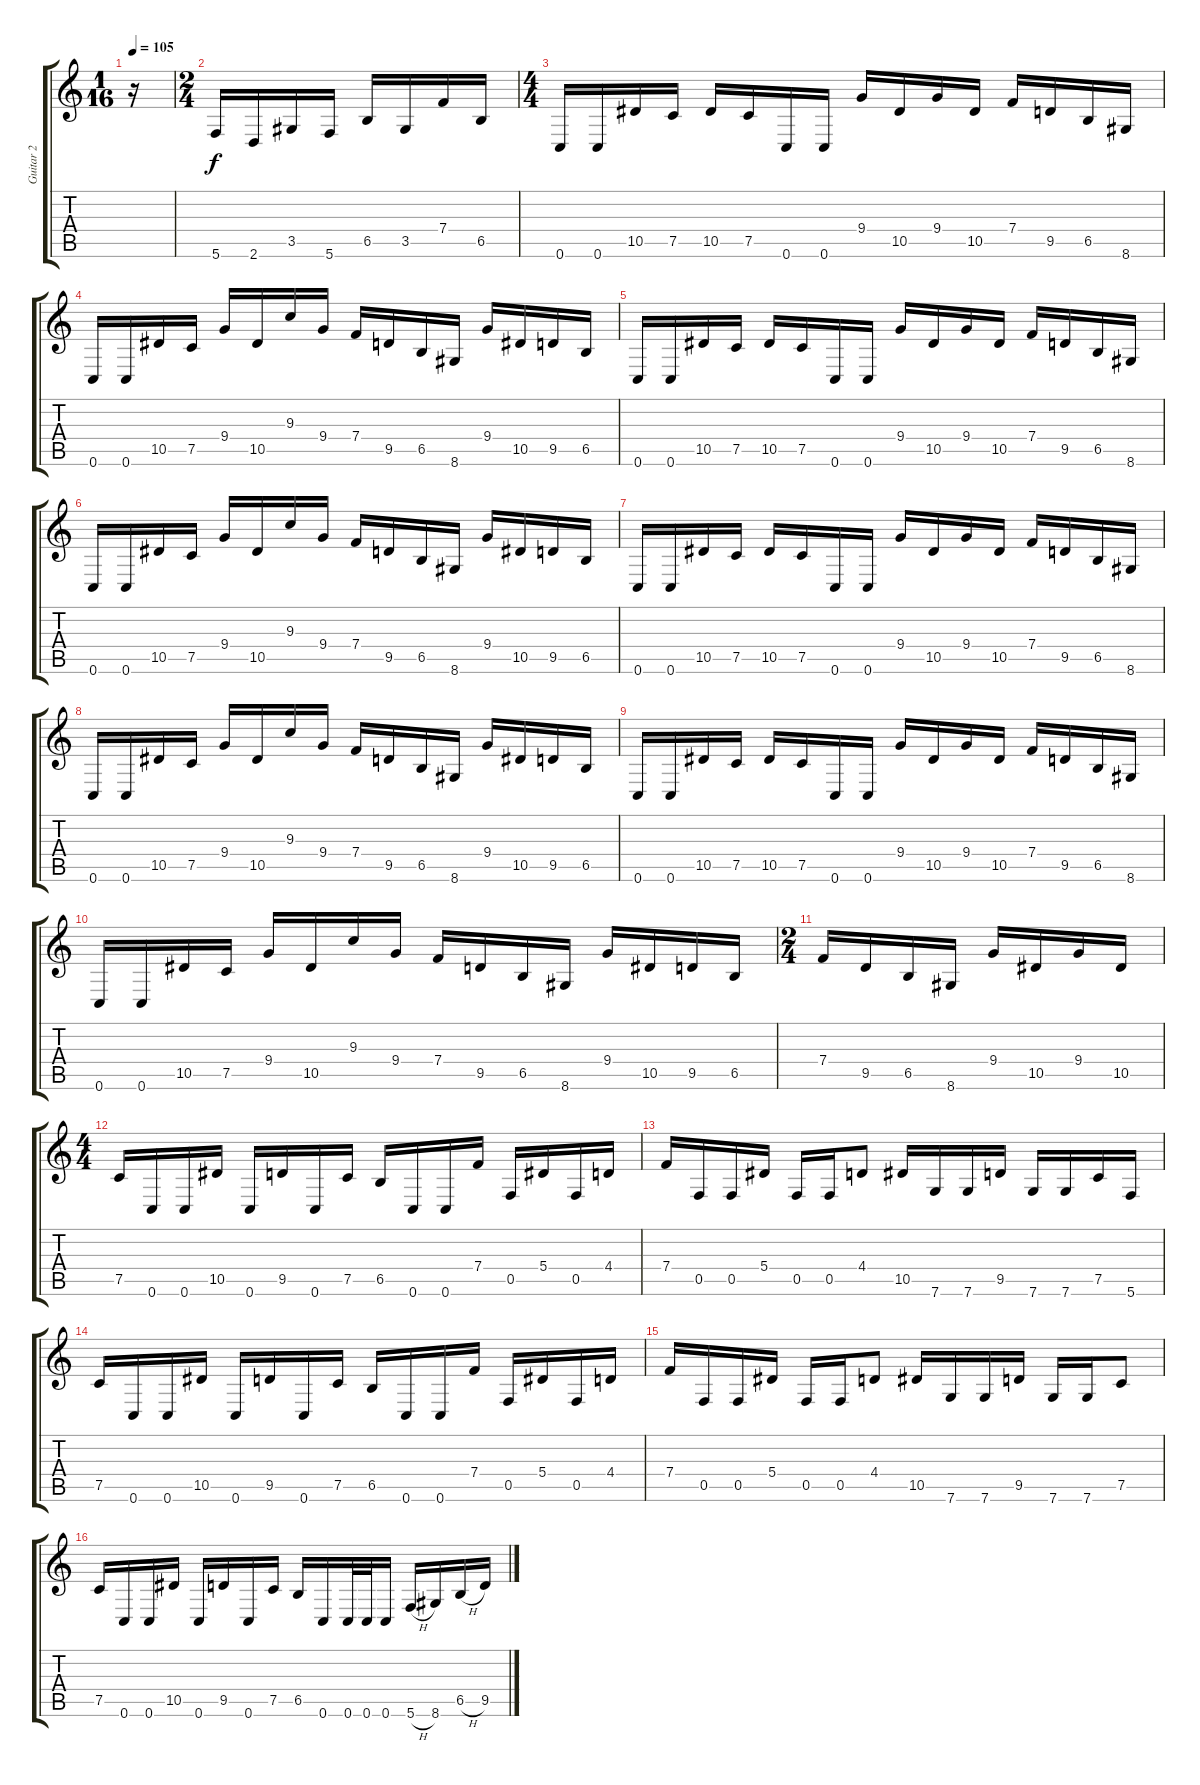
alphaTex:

\track ("Guitar 2" "Guitar 2") {instrument overdrivenguitar}
\staff {score tabs}
\tuning (C4 G3 Eb3 Bb2 F2 C2) {hide}
\ts (1 16)
\tempo 105
\clef g2
\ks c
r.16{dy f instrument overdrivenguitar} |
\ts (2 4)
5.6.16 2.6.16 3.5.16 5.6.16 6.5.16 3.5.16 7.4.16 6.5.16 |
\ts (4 4)
0.6.16 0.6.16 10.5.16 7.5.16 10.5.16 7.5.16 0.6.16 0.6.16 9.4.16 10.5.16 9.4.16 10.5.16 7.4.16 9.5.16 6.5.16 8.6.16 |
0.6.16 0.6.16 10.5.16 7.5.16 9.4.16 10.5.16 9.3.16 9.4.16 7.4.16 9.5.16 6.5.16 8.6.16 9.4.16 10.5.16 9.5.16 6.5.16 |
0.6.16 0.6.16 10.5.16 7.5.16 10.5.16 7.5.16 0.6.16 0.6.16 9.4.16 10.5.16 9.4.16 10.5.16 7.4.16 9.5.16 6.5.16 8.6.16 |
0.6.16 0.6.16 10.5.16 7.5.16 9.4.16 10.5.16 9.3.16 9.4.16 7.4.16 9.5.16 6.5.16 8.6.16 9.4.16 10.5.16 9.5.16 6.5.16 |
0.6.16 0.6.16 10.5.16 7.5.16 10.5.16 7.5.16 0.6.16 0.6.16 9.4.16 10.5.16 9.4.16 10.5.16 7.4.16 9.5.16 6.5.16 8.6.16 |
0.6.16 0.6.16 10.5.16 7.5.16 9.4.16 10.5.16 9.3.16 9.4.16 7.4.16 9.5.16 6.5.16 8.6.16 9.4.16 10.5.16 9.5.16 6.5.16 |
0.6.16 0.6.16 10.5.16 7.5.16 10.5.16 7.5.16 0.6.16 0.6.16 9.4.16 10.5.16 9.4.16 10.5.16 7.4.16 9.5.16 6.5.16 8.6.16 |
0.6.16 0.6.16 10.5.16 7.5.16 9.4.16 10.5.16 9.3.16 9.4.16 7.4.16 9.5.16 6.5.16 8.6.16 9.4.16 10.5.16 9.5.16 6.5.16 |
\ts (2 4)
7.4.16 9.5.16 6.5.16 8.6.16 9.4.16 10.5.16 9.4.16 10.5.16 |
\ts (4 4)
7.5.16 0.6.16 0.6.16 10.5.16 0.6.16 9.5.16 0.6.16 7.5.16 6.5.16 0.6.16 0.6.16 7.4.16 0.5.16 5.4.16 0.5.16 4.4.16 |
7.4.16 0.5.16 0.5.16 5.4.16 0.5.16 0.5.16 4.4.8 10.5.16 7.6.16 7.6.16 9.5.16 7.6.16 7.6.16 7.5.16 5.6.16 |
7.5.16 0.6.16 0.6.16 10.5.16 0.6.16 9.5.16 0.6.16 7.5.16 6.5.16 0.6.16 0.6.16 7.4.16 0.5.16 5.4.16 0.5.16 4.4.16 |
7.4.16 0.5.16 0.5.16 5.4.16 0.5.16 0.5.16 4.4.8 10.5.16 7.6.16 7.6.16 9.5.16 7.6.16 7.6.16 7.5.8 |
7.5.16 0.6.16 0.6.16 10.5.16 0.6.16 9.5.16 0.6.16 7.5.16 6.5.16 0.6.16 0.6.32 0.6.32 0.6.16 5.6{h}.16 8.6.16 6.5{h}.16 9.5.16
